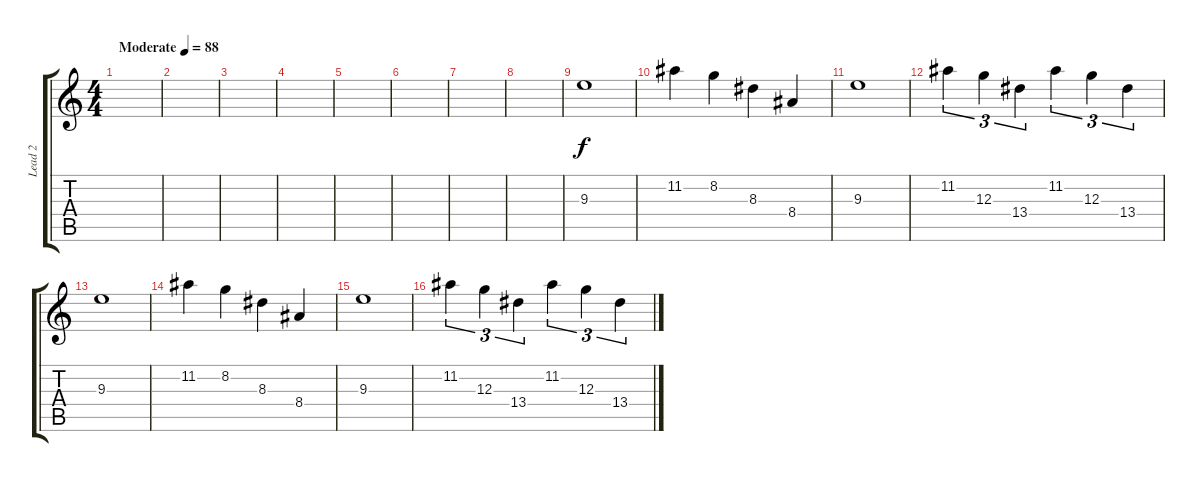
\track ("Lead 2" "Lead 2") {instrument overdrivenguitar}
\staff {score tabs}
\tuning (E4 B3 G3 D3 A2 E2) {hide}
\ts (4 4)
\tempo (88 "Moderate")
\clef g2
\ks c
|
|
|
|
|
|
|
|
9.3.1 |
11.2.4 8.2.4 8.3.4 8.4.4 |
9.3.1 |
11.2.4{tu (3 2)} 12.3.4{tu (3 2)} 13.4.4{tu (3 2)} 11.2.4{tu (3 2)} 12.3.4{tu (3 2)} 13.4.4{tu (3 2)} |
9.3.1 |
11.2.4 8.2.4 8.3.4 8.4.4 |
9.3.1 |
11.2.4{tu (3 2)} 12.3.4{tu (3 2)} 13.4.4{tu (3 2)} 11.2.4{tu (3 2)} 12.3.4{tu (3 2)} 13.4.4{tu (3 2)}
